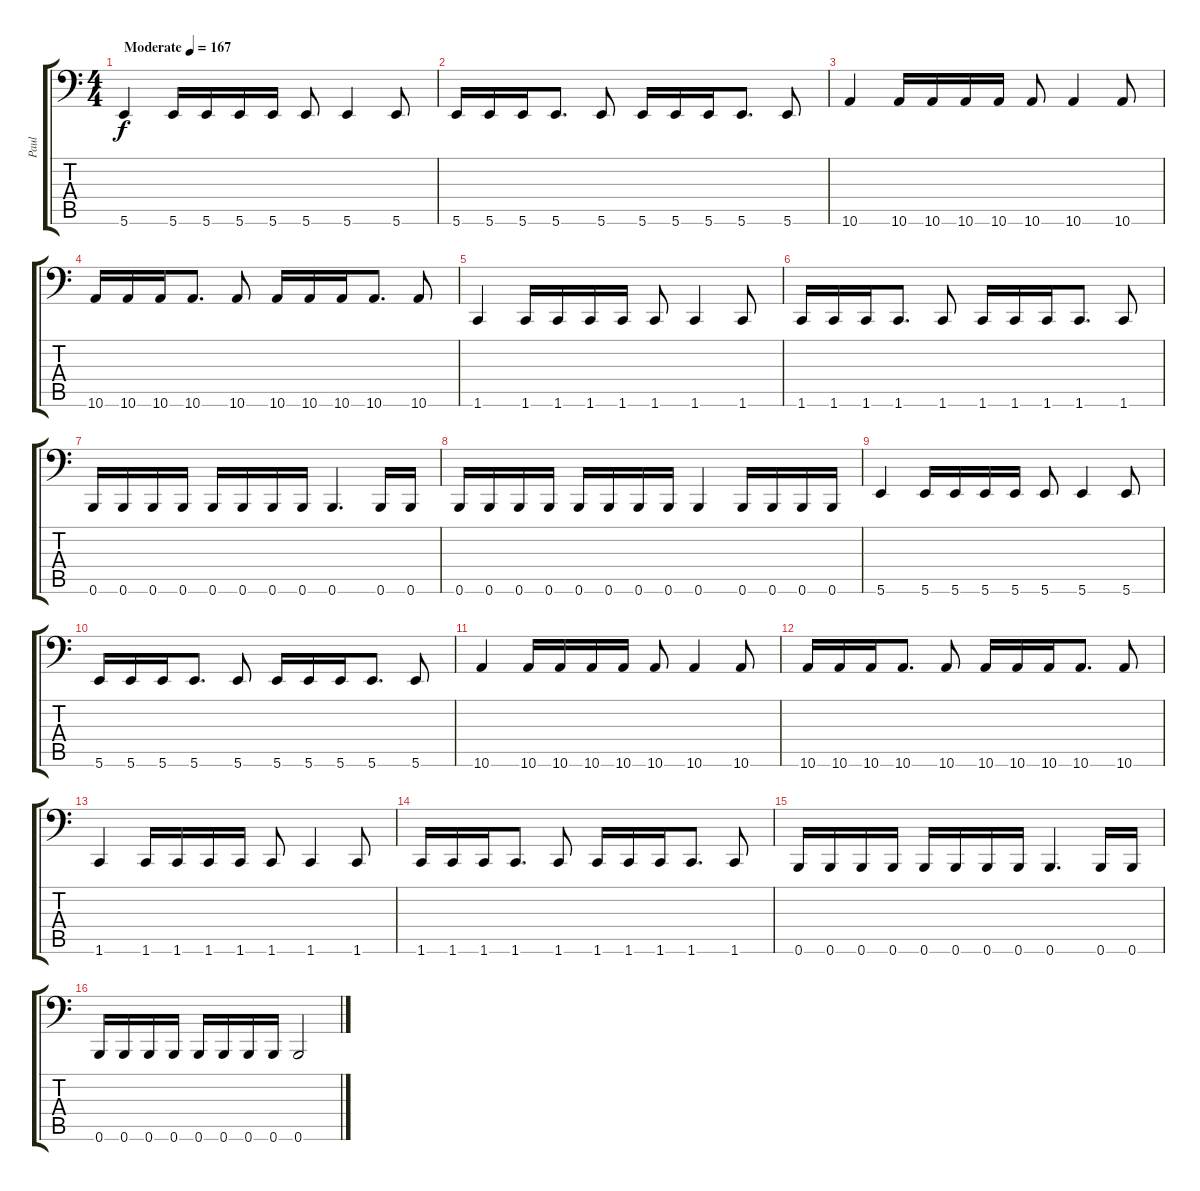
\track ("Paul" "Paul") {instrument electricbassfinger}
\staff {score tabs}
\tuning (Db3 Ab2 E2 B1 Gb1 B0) {hide}
\ts (4 4)
\tempo (167 "Moderate")
\clef f4
\ks c
5.6.4{dy f instrument electricbassfinger} 5.6.16 5.6.16 5.6.16 5.6.16 5.6.8 5.6.4 5.6.8 |
5.6.16 5.6.16 5.6.16 5.6.8{d} 5.6.8 5.6.16 5.6.16 5.6.16 5.6.8{d} 5.6.8 |
10.6.4 10.6.16 10.6.16 10.6.16 10.6.16 10.6.8 10.6.4 10.6.8 |
10.6.16 10.6.16 10.6.16 10.6.8{d} 10.6.8 10.6.16 10.6.16 10.6.16 10.6.8{d} 10.6.8 |
1.6.4 1.6.16 1.6.16 1.6.16 1.6.16 1.6.8 1.6.4 1.6.8 |
1.6.16 1.6.16 1.6.16 1.6.8{d} 1.6.8 1.6.16 1.6.16 1.6.16 1.6.8{d} 1.6.8 |
0.6.16 0.6.16 0.6.16 0.6.16 0.6.16 0.6.16 0.6.16 0.6.16 0.6.4{d} 0.6.16 0.6.16 |
0.6.16 0.6.16 0.6.16 0.6.16 0.6.16 0.6.16 0.6.16 0.6.16 0.6.4 0.6.16 0.6.16 0.6.16 0.6.16 |
5.6.4 5.6.16 5.6.16 5.6.16 5.6.16 5.6.8 5.6.4 5.6.8 |
5.6.16 5.6.16 5.6.16 5.6.8{d} 5.6.8 5.6.16 5.6.16 5.6.16 5.6.8{d} 5.6.8 |
10.6.4 10.6.16 10.6.16 10.6.16 10.6.16 10.6.8 10.6.4 10.6.8 |
10.6.16 10.6.16 10.6.16 10.6.8{d} 10.6.8 10.6.16 10.6.16 10.6.16 10.6.8{d} 10.6.8 |
1.6.4 1.6.16 1.6.16 1.6.16 1.6.16 1.6.8 1.6.4 1.6.8 |
1.6.16 1.6.16 1.6.16 1.6.8{d} 1.6.8 1.6.16 1.6.16 1.6.16 1.6.8{d} 1.6.8 |
0.6.16 0.6.16 0.6.16 0.6.16 0.6.16 0.6.16 0.6.16 0.6.16 0.6.4{d} 0.6.16 0.6.16 |
0.6.16 0.6.16 0.6.16 0.6.16 0.6.16 0.6.16 0.6.16 0.6.16 0.6.2
